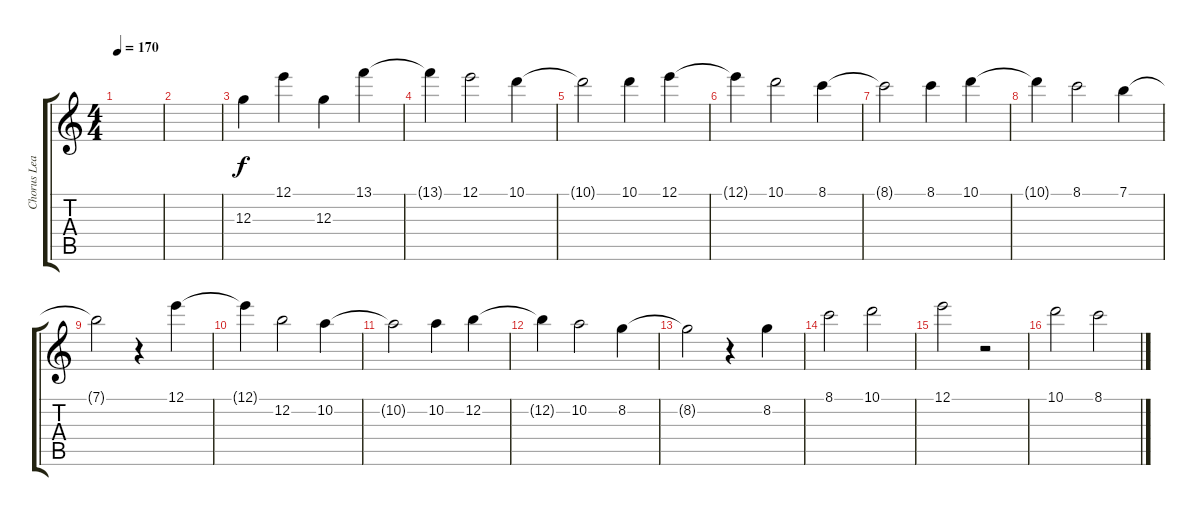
\track ("Chorus Lead" "Chorus Lea") {instrument acousticguitarsteel}
\staff {score tabs}
\tuning (E4 B3 G3 D3 A2 E2) {hide}
\ts (4 4)
\tempo 170
\clef g2
\ks c
|
|
12.3.4 12.1.4 12.3.4 13.1.4 |
13.1{t}.4 12.1.2 10.1.4 |
10.1{t}.2 10.1.4 12.1.4 |
12.1{t}.4 10.1.2 8.1.4 |
8.1{t}.2 8.1.4 10.1.4 |
10.1{t}.4 8.1.2 7.1.4 |
7.1{t}.2 r.4 12.1.4 |
12.1{t}.4 12.2.2 10.2.4 |
10.2{t}.2 10.2.4 12.2.4 |
12.2{t}.4 10.2.2 8.2.4 |
8.2{t}.2 r.4 8.2.4 |
8.1.2 10.1.2 |
12.1.2 r.2 |
10.1.2 8.1.2
